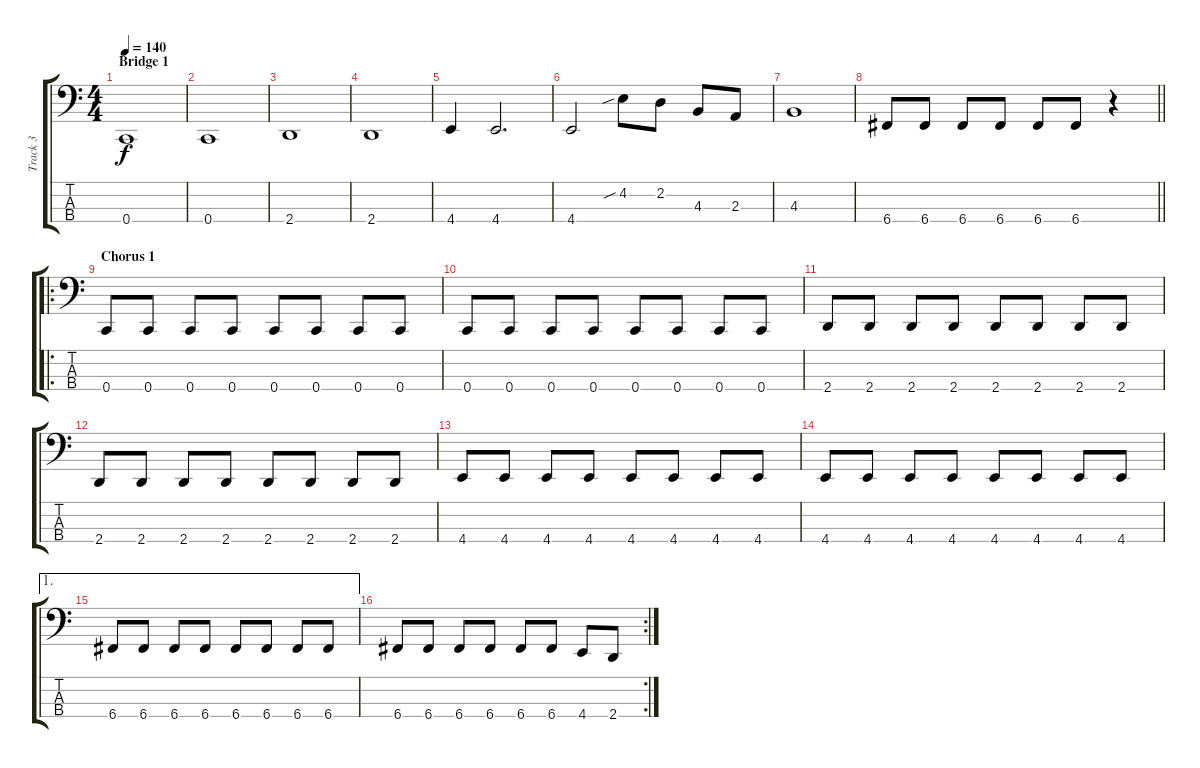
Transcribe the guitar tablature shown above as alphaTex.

\track ("Track 3" "Track 3") {instrument electricbassfinger}
\staff {score tabs}
\tuning (F2 C2 G1 C1) {hide}
\ts (4 4)
\section ("" "Bridge 1")
\tempo 140
\clef f4
\ks c
0.4.1{dy f} |
0.4.1 |
2.4.1 |
2.4.1 |
4.4.4 4.4.2{d} |
4.4.2 4.2{sib}.8 2.2.8 4.3.8 2.3.8 |
4.3.1 |
\barLineRight lightlight
6.4.8 6.4.8 6.4.8 6.4.8 6.4.8 6.4.8 r.4 |
\ro
\section ("" "Chorus 1")
0.4.8 0.4.8 0.4.8 0.4.8 0.4.8 0.4.8 0.4.8 0.4.8 |
0.4.8 0.4.8 0.4.8 0.4.8 0.4.8 0.4.8 0.4.8 0.4.8 |
2.4.8 2.4.8 2.4.8 2.4.8 2.4.8 2.4.8 2.4.8 2.4.8 |
2.4.8 2.4.8 2.4.8 2.4.8 2.4.8 2.4.8 2.4.8 2.4.8 |
4.4.8 4.4.8 4.4.8 4.4.8 4.4.8 4.4.8 4.4.8 4.4.8 |
4.4.8 4.4.8 4.4.8 4.4.8 4.4.8 4.4.8 4.4.8 4.4.8 |
\ae 1
6.4.8 6.4.8 6.4.8 6.4.8 6.4.8 6.4.8 6.4.8 6.4.8 |
\rc 2
6.4.8 6.4.8 6.4.8 6.4.8 6.4.8 6.4.8 4.4.8 2.4.8
